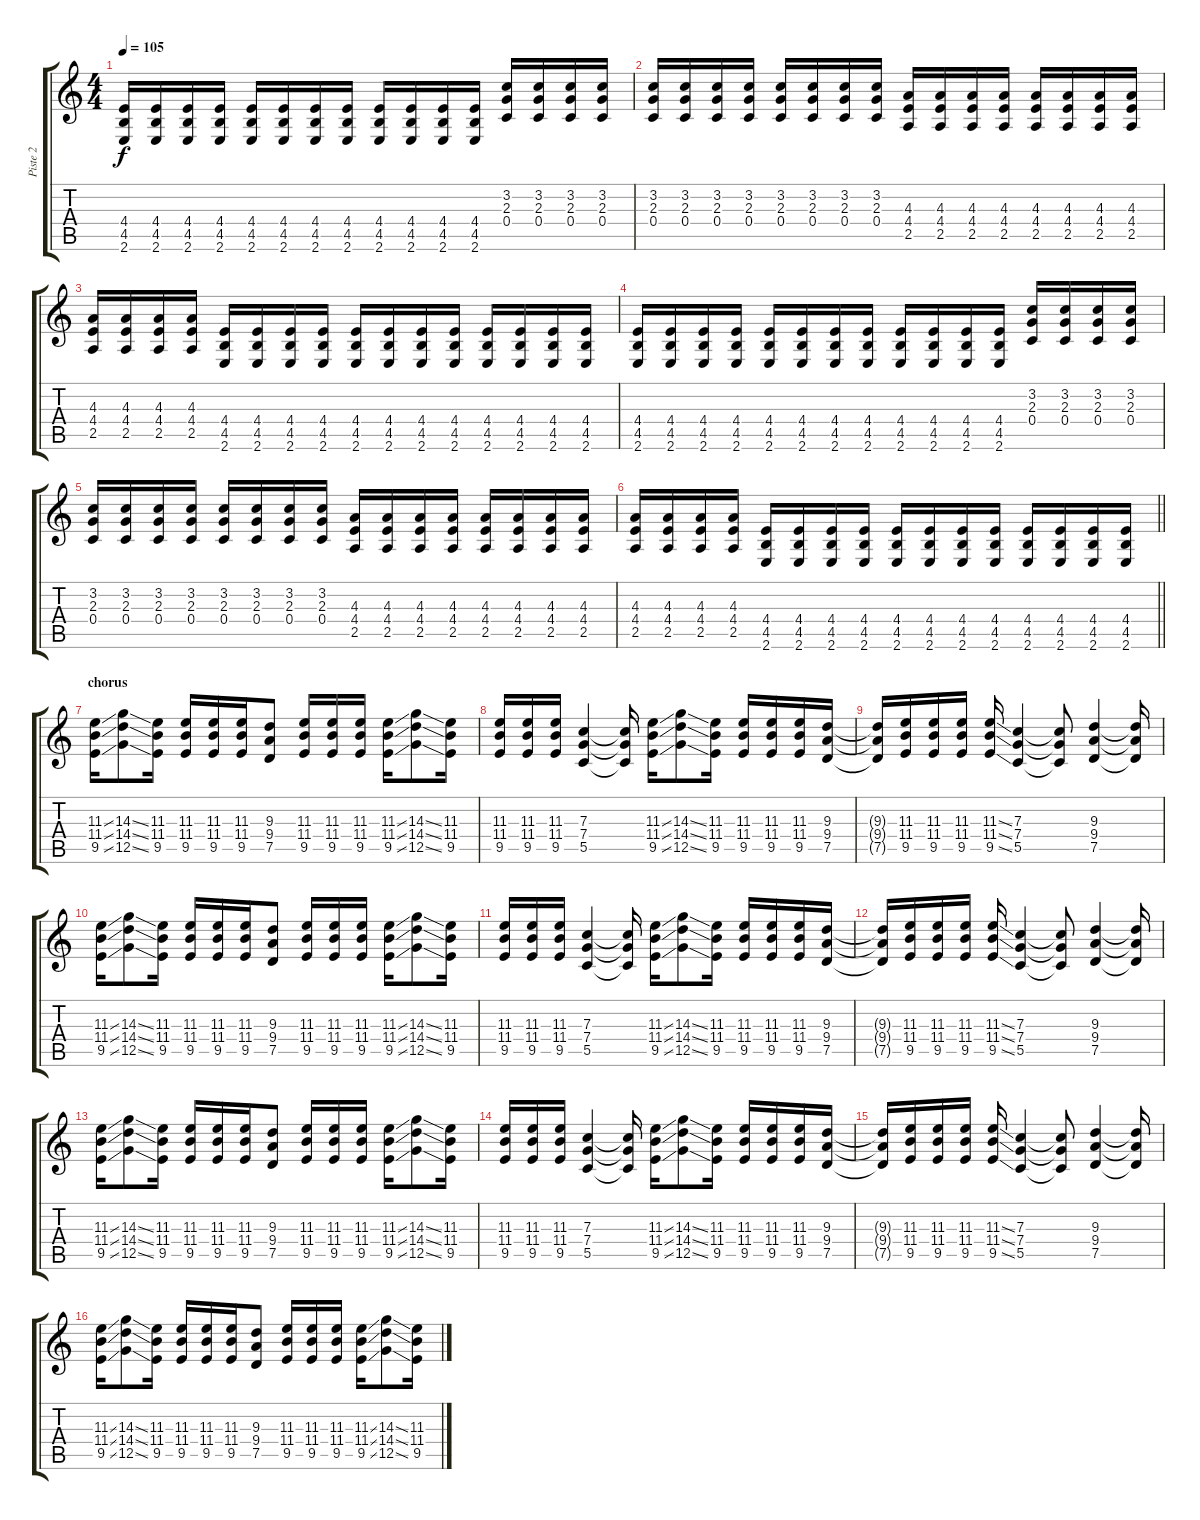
\track ("Piste 2" "Piste 2") {instrument distortionguitar}
\staff {score tabs}
\tuning (D4 A3 F3 C3 G2 D2) {hide}
\ts (4 4)
\tempo 105
\clef g2
\ks c
(4.4 4.5 2.6).16{dy f} (4.4 4.5 2.6).16 (4.4 4.5 2.6).16 (4.4 4.5 2.6).16 (4.4 4.5 2.6).16 (4.4 4.5 2.6).16 (4.4 4.5 2.6).16 (4.4 4.5 2.6).16 (4.4 4.5 2.6).16 (4.4 4.5 2.6).16 (4.4 4.5 2.6).16 (4.4 4.5 2.6).16 (3.2 2.3 0.4).16 (3.2 2.3 0.4).16 (3.2 2.3 0.4).16 (3.2 2.3 0.4).16 |
(3.2 2.3 0.4).16 (3.2 2.3 0.4).16 (3.2 2.3 0.4).16 (3.2 2.3 0.4).16 (3.2 2.3 0.4).16 (3.2 2.3 0.4).16 (3.2 2.3 0.4).16 (3.2 2.3 0.4).16 (4.3 4.4 2.5).16 (4.3 4.4 2.5).16 (4.3 4.4 2.5).16 (4.3 4.4 2.5).16 (4.3 4.4 2.5).16 (4.3 4.4 2.5).16 (4.3 4.4 2.5).16 (4.3 4.4 2.5).16 |
(4.3 4.4 2.5).16 (4.3 4.4 2.5).16 (4.3 4.4 2.5).16 (4.3 4.4 2.5).16 (4.4 4.5 2.6).16 (4.4 4.5 2.6).16 (4.4 4.5 2.6).16 (4.4 4.5 2.6).16 (4.4 4.5 2.6).16 (4.4 4.5 2.6).16 (4.4 4.5 2.6).16 (4.4 4.5 2.6).16 (4.4 4.5 2.6).16 (4.4 4.5 2.6).16 (4.4 4.5 2.6).16 (4.4 4.5 2.6).16 |
(4.4 4.5 2.6).16 (4.4 4.5 2.6).16 (4.4 4.5 2.6).16 (4.4 4.5 2.6).16 (4.4 4.5 2.6).16 (4.4 4.5 2.6).16 (4.4 4.5 2.6).16 (4.4 4.5 2.6).16 (4.4 4.5 2.6).16 (4.4 4.5 2.6).16 (4.4 4.5 2.6).16 (4.4 4.5 2.6).16 (3.2 2.3 0.4).16 (3.2 2.3 0.4).16 (3.2 2.3 0.4).16 (3.2 2.3 0.4).16 |
(3.2 2.3 0.4).16 (3.2 2.3 0.4).16 (3.2 2.3 0.4).16 (3.2 2.3 0.4).16 (3.2 2.3 0.4).16 (3.2 2.3 0.4).16 (3.2 2.3 0.4).16 (3.2 2.3 0.4).16 (4.3 4.4 2.5).16 (4.3 4.4 2.5).16 (4.3 4.4 2.5).16 (4.3 4.4 2.5).16 (4.3 4.4 2.5).16 (4.3 4.4 2.5).16 (4.3 4.4 2.5).16 (4.3 4.4 2.5).16 |
\barLineRight lightlight
(4.3 4.4 2.5).16 (4.3 4.4 2.5).16 (4.3 4.4 2.5).16 (4.3 4.4 2.5).16 (4.4 4.5 2.6).16 (4.4 4.5 2.6).16 (4.4 4.5 2.6).16 (4.4 4.5 2.6).16 (4.4 4.5 2.6).16 (4.4 4.5 2.6).16 (4.4 4.5 2.6).16 (4.4 4.5 2.6).16 (4.4 4.5 2.6).16 (4.4 4.5 2.6).16 (4.4 4.5 2.6).16 (4.4 4.5 2.6).16 |
\section ("" "chorus")
(11.3{ss} 11.4{ss} 9.5{ss}).16{instrument distortionguitar} (14.3{ss} 14.4{ss} 12.5{ss}).8 (11.3 11.4 9.5).16 (11.3 11.4 9.5).16 (11.3 11.4 9.5).16 (11.3 11.4 9.5).16 (9.3 9.4 7.5).8 (11.3 11.4 9.5).16 (11.3 11.4 9.5).16 (11.3 11.4 9.5).16 (11.3{ss} 11.4{ss} 9.5{ss}).16 (14.3{ss} 14.4{ss} 12.5{ss}).8 (11.3 11.4 9.5).16 |
(11.3 11.4 9.5).16 (11.3 11.4 9.5).16 (11.3 11.4 9.5).16 (7.3 7.4 5.5).4 (7.3{t} 7.4{t} 5.5{t}).16 (11.3{ss} 11.4{ss} 9.5{ss}).16 (14.3{ss} 14.4{ss} 12.5{ss}).8 (11.3 11.4 9.5).16 (11.3 11.4 9.5).16 (11.3 11.4 9.5).16 (11.3 11.4 9.5).16 (9.3 9.4 7.5).16 |
(9.3{t} 9.4{t} 7.5{t}).16 (11.3 11.4 9.5).16 (11.3 11.4 9.5).16 (11.3 11.4 9.5).16 (11.3{ss} 11.4{ss} 9.5{ss}).16 (7.3 7.4 5.5).4 (7.3{t} 7.4{t} 5.5{t}).8 (9.3 9.4 7.5).4 (9.3{t} 9.4{t} 7.5{t}).16 |
(11.3{ss} 11.4{ss} 9.5{ss}).16 (14.3{ss} 14.4{ss} 12.5{ss}).8 (11.3 11.4 9.5).16 (11.3 11.4 9.5).16 (11.3 11.4 9.5).16 (11.3 11.4 9.5).16 (9.3 9.4 7.5).8 (11.3 11.4 9.5).16 (11.3 11.4 9.5).16 (11.3 11.4 9.5).16 (11.3{ss} 11.4{ss} 9.5{ss}).16 (14.3{ss} 14.4{ss} 12.5{ss}).8 (11.3 11.4 9.5).16 |
(11.3 11.4 9.5).16 (11.3 11.4 9.5).16 (11.3 11.4 9.5).16 (7.3 7.4 5.5).4 (7.3{t} 7.4{t} 5.5{t}).16 (11.3{ss} 11.4{ss} 9.5{ss}).16 (14.3{ss} 14.4{ss} 12.5{ss}).8 (11.3 11.4 9.5).16 (11.3 11.4 9.5).16 (11.3 11.4 9.5).16 (11.3 11.4 9.5).16 (9.3 9.4 7.5).16 |
(9.3{t} 9.4{t} 7.5{t}).16 (11.3 11.4 9.5).16 (11.3 11.4 9.5).16 (11.3 11.4 9.5).16 (11.3{ss} 11.4{ss} 9.5{ss}).16 (7.3 7.4 5.5).4 (7.3{t} 7.4{t} 5.5{t}).8 (9.3 9.4 7.5).4 (9.3{t} 9.4{t} 7.5{t}).16 |
(11.3{ss} 11.4{ss} 9.5{ss}).16 (14.3{ss} 14.4{ss} 12.5{ss}).8 (11.3 11.4 9.5).16 (11.3 11.4 9.5).16 (11.3 11.4 9.5).16 (11.3 11.4 9.5).16 (9.3 9.4 7.5).8 (11.3 11.4 9.5).16 (11.3 11.4 9.5).16 (11.3 11.4 9.5).16 (11.3{ss} 11.4{ss} 9.5{ss}).16 (14.3{ss} 14.4{ss} 12.5{ss}).8 (11.3 11.4 9.5).16 |
(11.3 11.4 9.5).16 (11.3 11.4 9.5).16 (11.3 11.4 9.5).16 (7.3 7.4 5.5).4 (7.3{t} 7.4{t} 5.5{t}).16 (11.3{ss} 11.4{ss} 9.5{ss}).16 (14.3{ss} 14.4{ss} 12.5{ss}).8 (11.3 11.4 9.5).16 (11.3 11.4 9.5).16 (11.3 11.4 9.5).16 (11.3 11.4 9.5).16 (9.3 9.4 7.5).16 |
(9.3{t} 9.4{t} 7.5{t}).16 (11.3 11.4 9.5).16 (11.3 11.4 9.5).16 (11.3 11.4 9.5).16 (11.3{ss} 11.4{ss} 9.5{ss}).16 (7.3 7.4 5.5).4 (7.3{t} 7.4{t} 5.5{t}).8 (9.3 9.4 7.5).4 (9.3{t} 9.4{t} 7.5{t}).16 |
(11.3{ss} 11.4{ss} 9.5{ss}).16 (14.3{ss} 14.4{ss} 12.5{ss}).8 (11.3 11.4 9.5).16 (11.3 11.4 9.5).16 (11.3 11.4 9.5).16 (11.3 11.4 9.5).16 (9.3 9.4 7.5).8 (11.3 11.4 9.5).16 (11.3 11.4 9.5).16 (11.3 11.4 9.5).16 (11.3{ss} 11.4{ss} 9.5{ss}).16 (14.3{ss} 14.4{ss} 12.5{ss}).8 (11.3 11.4 9.5).16
